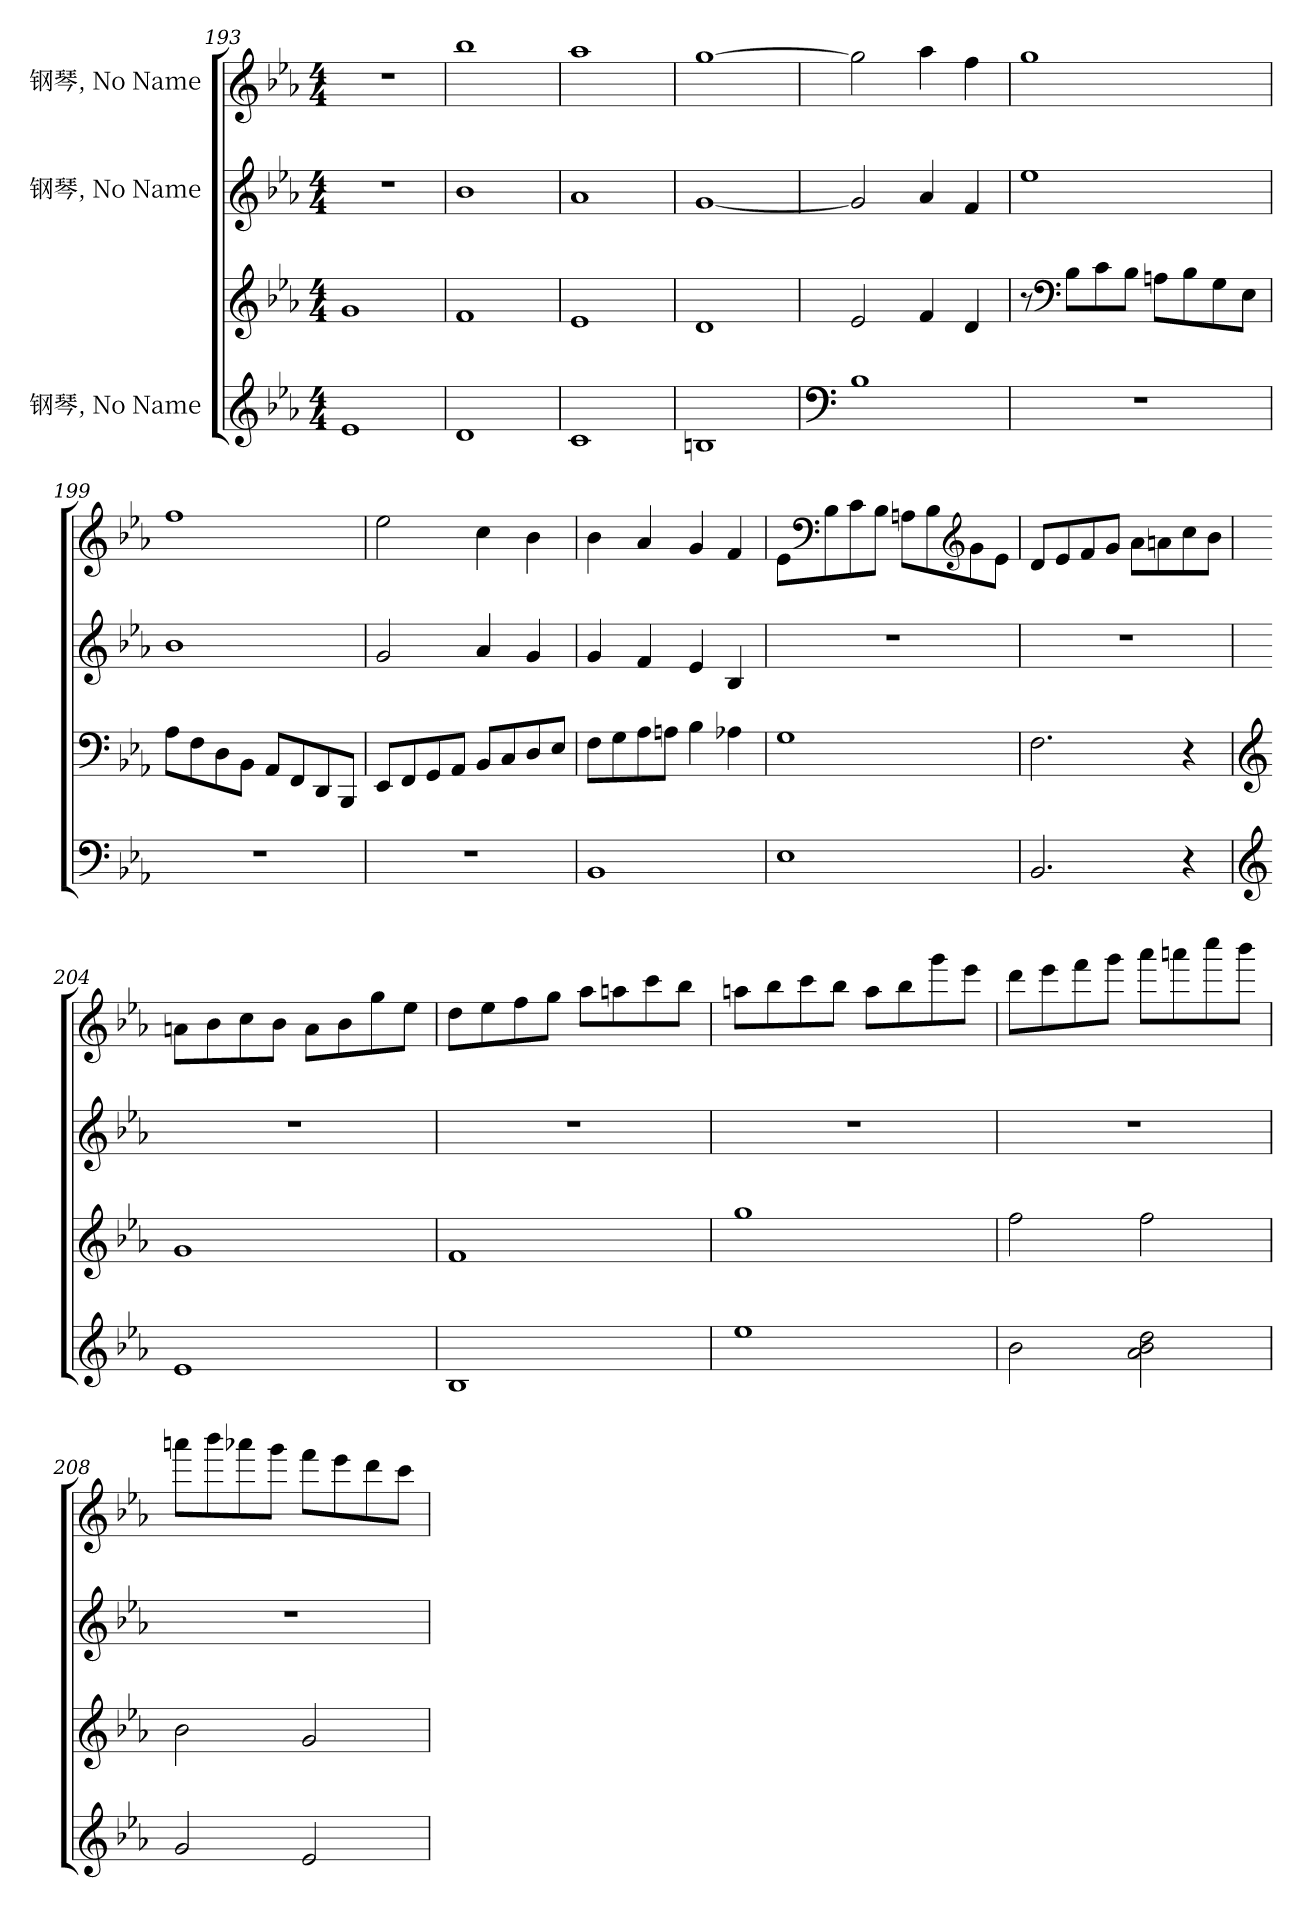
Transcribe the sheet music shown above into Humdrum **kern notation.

**kern	**kern	**kern	**kern
*part3	*part3	*part2	*part1
*staff4	*staff3	*staff2	*staff1
*I"钢琴, No Name	*	*I"钢琴, No Name	*I"钢琴, No Name
*clefG2	*clefG2	*clefG2	*clefG2
*k[b-e-a-]	*k[b-e-a-]	*k[b-e-a-]	*k[b-e-a-]
*M4/4	*M4/4	*M4/4	*M4/4
=193	=193	=193	=193
1e-	1g	1r	1r
=194	=194	=194	=194
*	*	*	*MM230
1d	1f	1b-	1bb-
=195	=195	=195	=195
1c	1e-	1a-	1aa-
=196	=196	=196	=196
1Bn	1d	[1g	[1gg
=197	=197	=197	=197
*clefF4	*	*	*
1B-	2e-/	2g/]	2gg\]
.	4f/	4a-/	4aa-\
.	4d/	4f/	4ff\
!!LO:LB:g=z
=198	=198	=198	=198
*	*	*	*MM241
1r	8r	1ee-	1gg
*	*clefF4	*	*
.	8B-\L	.	.
.	8c\	.	.
.	8B-\J	.	.
.	8An\L	.	.
.	8B-\	.	.
.	8G\	.	.
.	8E-\J	.	.
=199	=199	=199	=199
1r	8A-\L	1b-	1ff
.	8F\	.	.
.	8D\	.	.
.	8BB-\J	.	.
.	8AA-/L	.	.
.	8FF/	.	.
.	8DD/	.	.
.	8BBB-/J	.	.
=200	=200	=200	=200
1r	8EE-/L	2g/	2ee-\
.	8FF/	.	.
.	8GG/	.	.
.	8AA-/J	.	.
.	8BB-/L	4a-/	4cc\
.	8C/	.	.
.	8D/	4g/	4b-\
.	8E-/J	.	.
=201	=201	=201	=201
1BB-	8F\L	4g/	4b-\
.	8G\	.	.
.	8A-\	4f/	4a-/
.	8An\J	.	.
.	4B-\	4e-/	4g/
.	4A-X\	4B-/	4f/
!!LO:LB:g=z
=202	=202	=202	=202
*	*	*	*MM241
1E-	1G	1r	8e-\L
*	*	*	*clefF4
.	.	.	8B-\
.	.	.	8c\
.	.	.	8B-\J
.	.	.	8An\L
.	.	.	8B-\
*	*	*	*clefG2
.	.	.	8g\
.	.	.	8e-\J
=203	=203	=203	=203
2.BB-/	2.F\	1r	8d/L
.	.	.	8e-/
.	.	.	8f/
.	.	.	8g/J
.	.	.	8a-\L
.	.	.	8an\
4r	4r	.	8cc\
.	.	.	8b-\J
=204	=204	=204	=204
*clefG2	*clefG2	*	*
*	*	*	*MM241
1e-	1g	1r	8an\L
.	.	.	8b-\
.	.	.	8cc\
.	.	.	8b-\J
.	.	.	8a\L
.	.	.	8b-\
.	.	.	8gg\
.	.	.	8ee-\J
=205	=205	=205	=205
1B-	1f	1r	8dd\L
.	.	.	8ee-\
.	.	.	8ff\
.	.	.	8gg\J
.	.	.	8aa-\L
.	.	.	8aan\
.	.	.	8ccc\
.	.	.	8bb-\J
!!LO:PB:g=z
=206	=206	=206	=206
*	*	*	*MM241
1ee-	1gg	1r	8aan\L
.	.	.	8bb-\
.	.	.	8ccc\
.	.	.	8bb-\J
.	.	.	8aa\L
.	.	.	8bb-\
.	.	.	8ggg\
.	.	.	8eee-\J
=207	=207	=207	=207
2b-\	2ff\	1r	8ddd\L
.	.	.	8eee-\
.	.	.	8fff\
.	.	.	8ggg\J
2a-\ 2b-\ 2dd\	2ff\	.	8aaa-\L
.	.	.	8aaan\
.	.	.	8cccc\
.	.	.	8bbb-\J
=208	=208	=208	=208
2g/	2b-\	1r	8aaan\L
.	.	.	8bbb-\
.	.	.	8aaa-X\
.	.	.	8ggg\J
2e-/	2g/	.	8fff\L
.	.	.	8eee-\
.	.	.	8ddd\
.	.	.	8ccc\J
=	=	=	=
*-	*-	*-	*-
